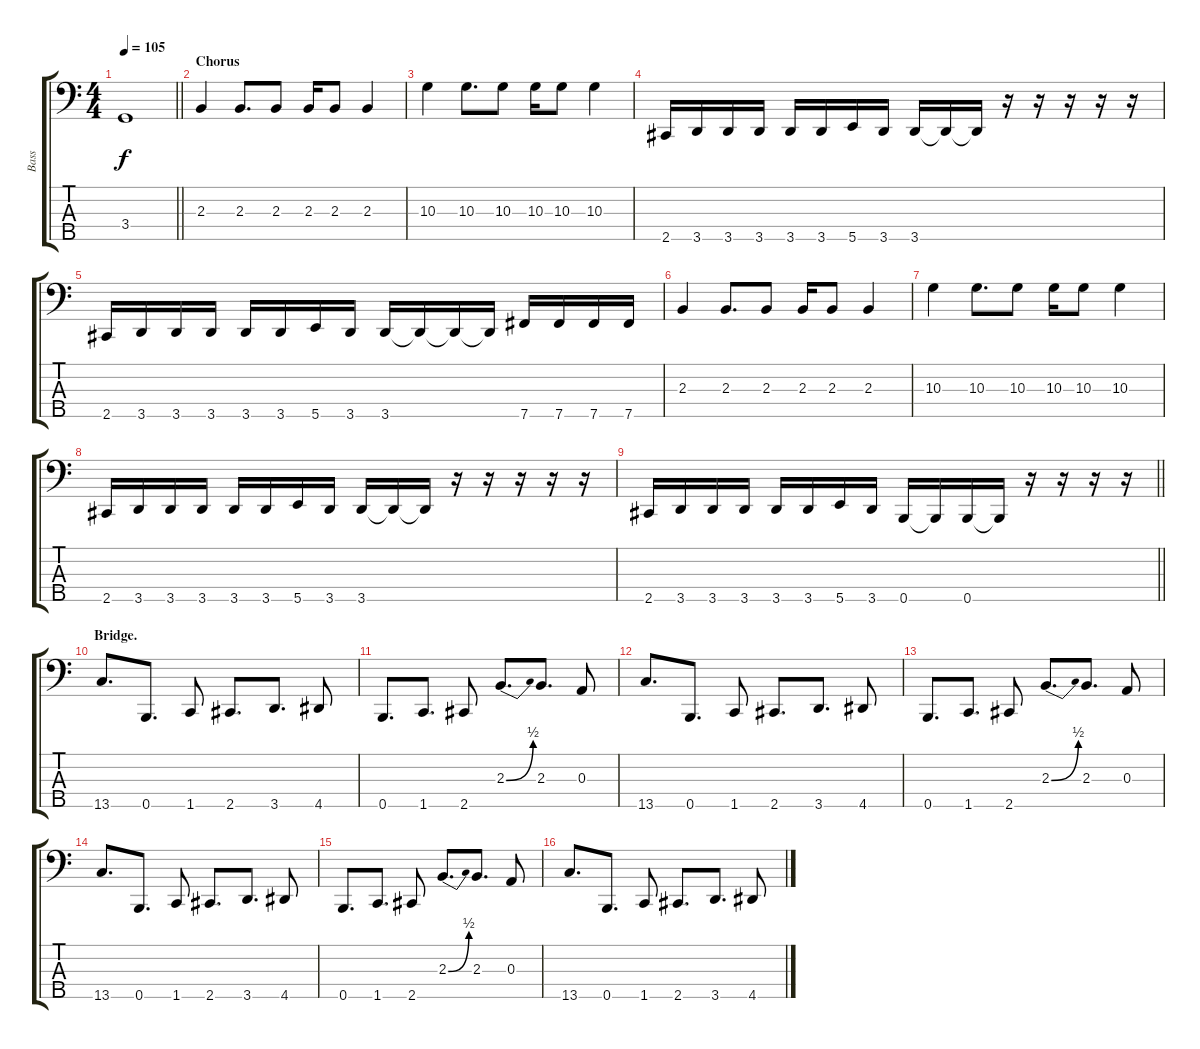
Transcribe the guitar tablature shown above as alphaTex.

\track ("Bass" "Bass") {instrument electricbassfinger}
\staff {score tabs}
\tuning (G2 D2 A1 E1 B0) {hide}
\ts (4 4)
\tempo 105
\clef f4
\barLineRight lightlight
\ks c
3.4.1{dy f} |
\section ("" "Chorus")
2.3.4 2.3.8{d} 2.3.8 2.3.16 2.3.8 2.3.4 |
10.3.4 10.3.8{d} 10.3.8 10.3.16 10.3.8 10.3.4 |
2.5.16 3.5.16 3.5.16 3.5.16 3.5.16 3.5.16 5.5.16 3.5.16 3.5.16 3.5{t}.16 3.5{t}.16 r.16 r.16 r.16 r.16 r.16 |
2.5.16 3.5.16 3.5.16 3.5.16 3.5.16 3.5.16 5.5.16 3.5.16 3.5.16 3.5{t}.16 3.5{t}.16 3.5{t}.16 7.5.16 7.5.16 7.5.16 7.5.16 |
2.3.4 2.3.8{d} 2.3.8 2.3.16 2.3.8 2.3.4 |
10.3.4 10.3.8{d} 10.3.8 10.3.16 10.3.8 10.3.4 |
2.5.16 3.5.16 3.5.16 3.5.16 3.5.16 3.5.16 5.5.16 3.5.16 3.5.16 3.5{t}.16 3.5{t}.16 r.16 r.16 r.16 r.16 r.16 |
\barLineRight lightlight
2.5.16 3.5.16 3.5.16 3.5.16 3.5.16 3.5.16 5.5.16 3.5.16 0.5.16 0.5{t}.16 0.5.16 0.5{t}.16 r.16 r.16 r.16 r.16 |
\section ("" "Bridge.")
13.5.8{d} 0.5.8{d} 1.5.8 2.5.8{d} 3.5.8{d} 4.5.8 |
0.5.8{d} 1.5.8{d} 2.5.8 2.3{be (bend 0 0 60 2)}.8{d} 2.3.8{d} 0.3.8 |
13.5.8{d} 0.5.8{d} 1.5.8 2.5.8{d} 3.5.8{d} 4.5.8 |
0.5.8{d} 1.5.8{d} 2.5.8 2.3{be (bend 0 0 60 2)}.8{d} 2.3.8{d} 0.3.8 |
13.5.8{d} 0.5.8{d} 1.5.8 2.5.8{d} 3.5.8{d} 4.5.8 |
0.5.8{d} 1.5.8{d} 2.5.8 2.3{be (bend 0 0 60 2)}.8{d} 2.3.8{d} 0.3.8 |
13.5.8{d} 0.5.8{d} 1.5.8 2.5.8{d} 3.5.8{d} 4.5.8
